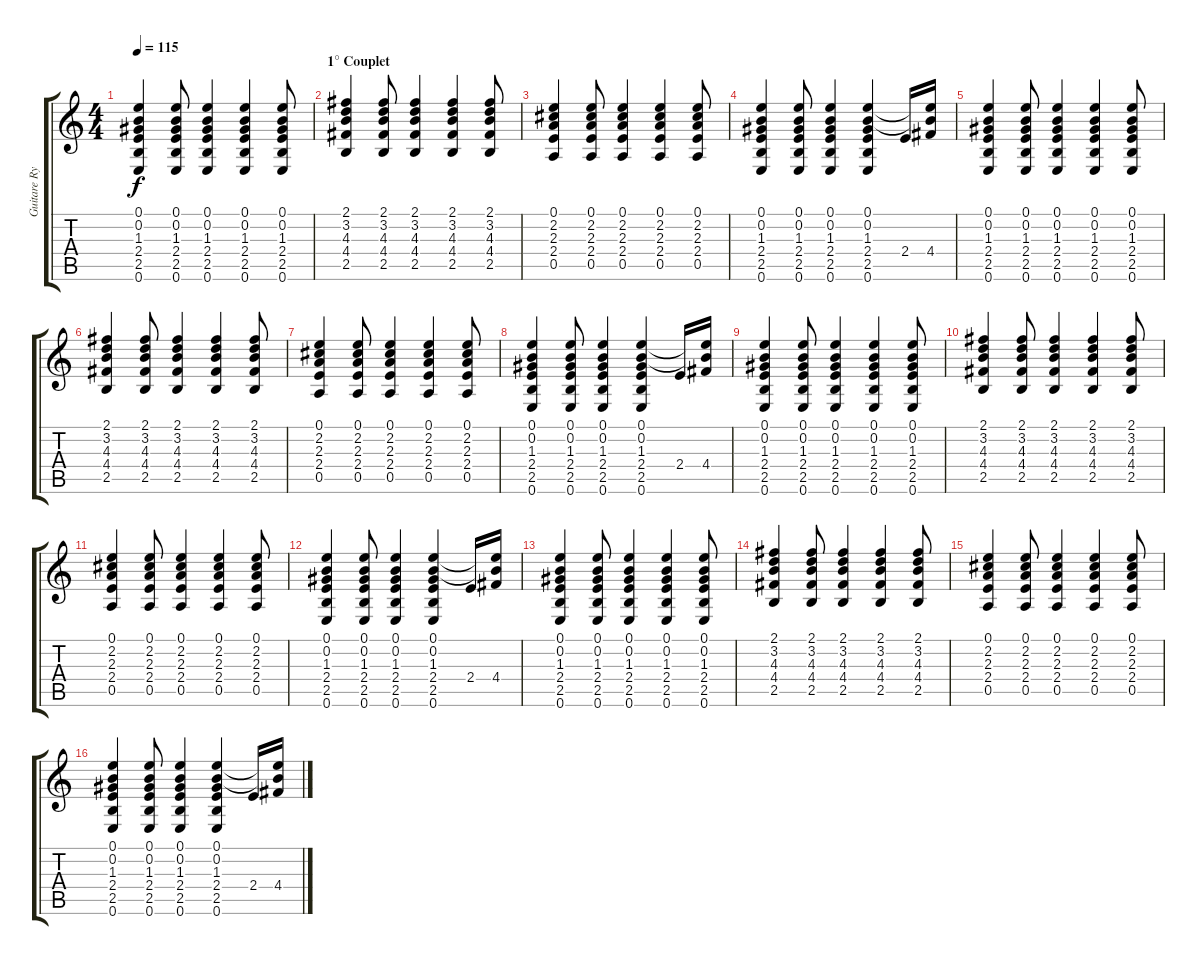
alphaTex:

\track ("Guitare Rythmique" "Guitare Ry") {instrument acousticguitarnylon}
\staff {score tabs}
\tuning (E4 B3 G3 D3 A2 E2) {hide}
\ts (4 4)
\tempo 115
\clef g2
\ks c
(0.1 0.2 1.3 2.4 2.5 0.6).4{dy f} (0.1 0.2 1.3 2.4 2.5 0.6).8 (0.1 0.2 1.3 2.4 2.5 0.6).4 (0.1 0.2 1.3 2.4 2.5 0.6).4 (0.1 0.2 1.3 2.4 2.5 0.6).8 |
\section ("" "1° Couplet")
(2.1 3.2 4.3 4.4 2.5).4 (2.1 3.2 4.3 4.4 2.5).8 (2.1 3.2 4.3 4.4 2.5).4 (2.1 3.2 4.3 4.4 2.5).4 (2.1 3.2 4.3 4.4 2.5).8 |
(0.1 2.2 2.3 2.4 0.5).4 (0.1 2.2 2.3 2.4 0.5).8 (0.1 2.2 2.3 2.4 0.5).4 (0.1 2.2 2.3 2.4 0.5).4 (0.1 2.2 2.3 2.4 0.5).8 |
(0.1 0.2 1.3 2.4 2.5 0.6).4 (0.1 0.2 1.3 2.4 2.5 0.6).8 (0.1 0.2 1.3 2.4 2.5 0.6).4 (0.1 0.2 1.3 2.4 2.5 0.6).4 2.4.16 (0.1{t} 0.2{t} 4.4).16 |
(0.1 0.2 1.3 2.4 2.5 0.6).4 (0.1 0.2 1.3 2.4 2.5 0.6).8 (0.1 0.2 1.3 2.4 2.5 0.6).4 (0.1 0.2 1.3 2.4 2.5 0.6).4 (0.1 0.2 1.3 2.4 2.5 0.6).8 |
(2.1 3.2 4.3 4.4 2.5).4 (2.1 3.2 4.3 4.4 2.5).8 (2.1 3.2 4.3 4.4 2.5).4 (2.1 3.2 4.3 4.4 2.5).4 (2.1 3.2 4.3 4.4 2.5).8 |
(0.1 2.2 2.3 2.4 0.5).4 (0.1 2.2 2.3 2.4 0.5).8 (0.1 2.2 2.3 2.4 0.5).4 (0.1 2.2 2.3 2.4 0.5).4 (0.1 2.2 2.3 2.4 0.5).8 |
(0.1 0.2 1.3 2.4 2.5 0.6).4 (0.1 0.2 1.3 2.4 2.5 0.6).8 (0.1 0.2 1.3 2.4 2.5 0.6).4 (0.1 0.2 1.3 2.4 2.5 0.6).4 2.4.16 (0.1{t} 0.2{t} 4.4).16 |
(0.1 0.2 1.3 2.4 2.5 0.6).4 (0.1 0.2 1.3 2.4 2.5 0.6).8 (0.1 0.2 1.3 2.4 2.5 0.6).4 (0.1 0.2 1.3 2.4 2.5 0.6).4 (0.1 0.2 1.3 2.4 2.5 0.6).8 |
(2.1 3.2 4.3 4.4 2.5).4 (2.1 3.2 4.3 4.4 2.5).8 (2.1 3.2 4.3 4.4 2.5).4 (2.1 3.2 4.3 4.4 2.5).4 (2.1 3.2 4.3 4.4 2.5).8 |
(0.1 2.2 2.3 2.4 0.5).4 (0.1 2.2 2.3 2.4 0.5).8 (0.1 2.2 2.3 2.4 0.5).4 (0.1 2.2 2.3 2.4 0.5).4 (0.1 2.2 2.3 2.4 0.5).8 |
(0.1 0.2 1.3 2.4 2.5 0.6).4 (0.1 0.2 1.3 2.4 2.5 0.6).8 (0.1 0.2 1.3 2.4 2.5 0.6).4 (0.1 0.2 1.3 2.4 2.5 0.6).4 2.4.16 (0.1{t} 0.2{t} 4.4).16 |
(0.1 0.2 1.3 2.4 2.5 0.6).4 (0.1 0.2 1.3 2.4 2.5 0.6).8 (0.1 0.2 1.3 2.4 2.5 0.6).4 (0.1 0.2 1.3 2.4 2.5 0.6).4 (0.1 0.2 1.3 2.4 2.5 0.6).8 |
(2.1 3.2 4.3 4.4 2.5).4 (2.1 3.2 4.3 4.4 2.5).8 (2.1 3.2 4.3 4.4 2.5).4 (2.1 3.2 4.3 4.4 2.5).4 (2.1 3.2 4.3 4.4 2.5).8 |
(0.1 2.2 2.3 2.4 0.5).4 (0.1 2.2 2.3 2.4 0.5).8 (0.1 2.2 2.3 2.4 0.5).4 (0.1 2.2 2.3 2.4 0.5).4 (0.1 2.2 2.3 2.4 0.5).8 |
(0.1 0.2 1.3 2.4 2.5 0.6).4 (0.1 0.2 1.3 2.4 2.5 0.6).8 (0.1 0.2 1.3 2.4 2.5 0.6).4 (0.1 0.2 1.3 2.4 2.5 0.6).4 2.4.16 (0.1{t} 0.2{t} 4.4).16
